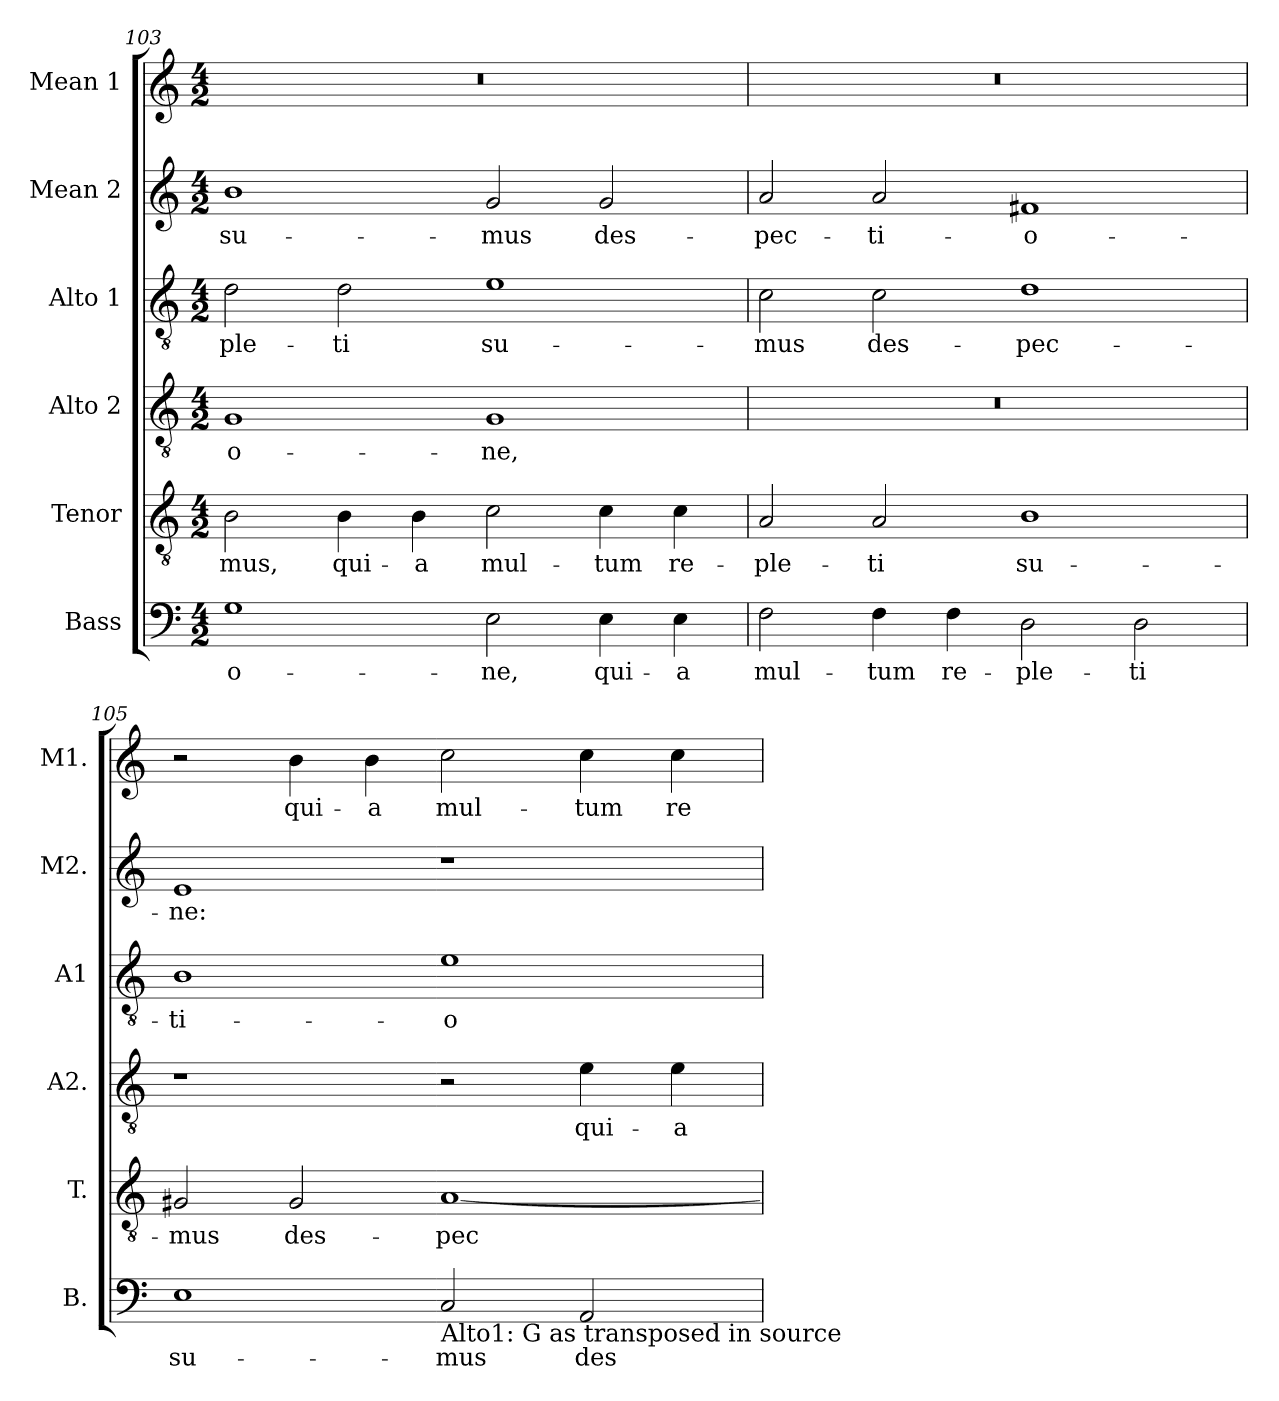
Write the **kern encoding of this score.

**kern	**text	**kern	**text	**kern	**text	**kern	**text	**kern	**text	**kern	**text
*part6	*part6	*part5	*part5	*part4	*part4	*part3	*part3	*part2	*part2	*part1	*part1
*staff6	*staff6	*staff5	*staff5	*staff4	*staff4	*staff3	*staff3	*staff2	*staff2	*staff1	*staff1
*I"Bass	*	*I"Tenor	*	*I"Alto 2	*	*I"Alto 1	*	*I"Mean 2	*	*I"Mean 1	*
*I'B.	*	*I'T.	*	*I'A2.	*	*I'A1	*	*I'M2.	*	*I'M1.	*
*clefF4	*	*clefGv2	*	*clefGv2	*	*clefGv2	*	*clefG2	*	*clefG2	*
*	*	*ITrd7c12	*	*ITrd7c12	*	*ITrd7c12	*	*	*	*	*
*k[]	*	*k[]	*	*k[]	*	*k[]	*	*k[]	*	*k[]	*
*a:	*	*a:	*	*a:	*	*a:	*	*a:	*	*a:	*
*M4/2	*	*M4/2	*	*M4/2	*	*M4/2	*	*M4/2	*	*M4/2	*
=103	=103	=103	=103	=103	=103	=103	=103	=103	=103	=103	=103
!	!LO:LY:b:color=#000000	!	!	!	!	!	!	!	!	!	!
!	!	!	!LO:LY:b:color=#000000	!	!	!	!	!	!	!	!
!	!	!	!	!	!LO:LY:b:color=#000000	!	!	!	!	!	!
!	!	!	!	!	!	!	!LO:LY:b:color=#000000	!	!	!	!
!	!	!	!	!	!	!	!	!	!LO:LY:b:color=#000000	!LO:N:vis=1	!
1Gi	-o-	2BBi\	-mus,	1GGi	-o-	2Di\	-ple-	1bi	su-	0r	.
!	!	!	!LO:LY:b:color=#000000	!	!	!	!	!	!	!	!
!	!	!	!	!	!	!	!LO:LY:b:color=#000000	!	!	!	!
.	.	4BBi\	qui-	.	.	2Di\	-ti	.	.	.	.
!	!	!	!LO:LY:b:color=#000000	!	!	!	!	!	!	!	!
.	.	4BBi\	-a	.	.	.	.	.	.	.	.
!	!LO:LY:b:color=#000000	!	!	!	!	!	!	!	!	!	!
!	!	!	!LO:LY:b:color=#000000	!	!	!	!	!	!	!	!
!	!	!	!	!	!LO:LY:b:color=#000000	!	!	!	!	!	!
!	!	!	!	!	!	!	!LO:LY:b:color=#000000	!	!	!	!
!	!	!	!	!	!	!	!	!	!LO:LY:b:color=#000000	!	!
2Ei\	-ne,	2Ci\	mul-	1GGi	-ne,	1Ei	su-	2gi/	-mus	.	.
!	!LO:LY:b:color=#000000	!	!	!	!	!	!	!	!	!	!
!	!	!	!LO:LY:b:color=#000000	!	!	!	!	!	!	!	!
!	!	!	!	!	!	!	!	!	!LO:LY:b:color=#000000	!	!
4Ei\	qui-	4Ci\	-tum	.	.	.	.	2gi/	des-	.	.
!	!LO:LY:b:color=#000000	!	!	!	!	!	!	!	!	!	!
!	!	!	!LO:LY:b:color=#000000	!	!	!	!	!	!	!	!
4Ei\	-a	4Ci\	re-	.	.	.	.	.	.	.	.
=104	=104	=104	=104	=104	=104	=104	=104	=104	=104	=104	=104
!	!LO:LY:b:color=#000000	!	!	!	!	!	!	!	!	!	!
!	!	!	!LO:LY:b:color=#000000	!LO:N:vis=1	!	!	!	!	!	!	!
!	!	!	!	!	!	!	!LO:LY:b:color=#000000	!	!	!	!
!	!	!	!	!	!	!	!	!	!LO:LY:b:color=#000000	!LO:N:vis=1	!
2Fi\	mul-	2AAi/	-ple-	0r	.	2Ci\	-mus	2ai/	-pec-	0r	.
!	!LO:LY:b:color=#000000	!	!	!	!	!	!	!	!	!	!
!	!	!	!LO:LY:b:color=#000000	!	!	!	!	!	!	!	!
!	!	!	!	!	!	!	!LO:LY:b:color=#000000	!	!	!	!
!	!	!	!	!	!	!	!	!	!LO:LY:b:color=#000000	!	!
4Fi\	-tum	2AAi/	-ti	.	.	2Ci\	des-	2ai/	-ti-	.	.
!	!LO:LY:b:color=#000000	!	!	!	!	!	!	!	!	!	!
4Fi\	re-	.	.	.	.	.	.	.	.	.	.
!	!LO:LY:b:color=#000000	!	!	!	!	!	!	!	!	!	!
!	!	!	!LO:LY:b:color=#000000	!	!	!	!	!	!	!	!
!	!	!	!	!	!	!	!LO:LY:b:color=#000000	!	!	!	!
!	!	!	!	!	!	!	!	!	!LO:LY:b:color=#000000	!	!
2Di\	-ple-	1BBi	su-	.	.	1Di	-pec-	1f#Xi	-o-	.	.
!	!LO:LY:b:color=#000000	!	!	!	!	!	!	!	!	!	!
2Di\	-ti	.	.	.	.	.	.	.	.	.	.
=105	=105	=105	=105	=105	=105	=105	=105	=105	=105	=105	=105
!	!LO:LY:b:color=#000000	!	!	!	!	!	!	!	!	!	!
!	!	!	!LO:LY:b:color=#000000	!	!	!	!	!	!	!	!
!	!	!	!	!	!	!	!LO:LY:b:color=#000000	!	!	!	!
!	!	!	!	!	!	!	!	!	!LO:LY:b:color=#000000	!	!
1Ei	su-	2GG#Xi/	-mus	1r	.	1BBi	-ti-	1ei	-ne:	2r	.
!	!	!	!LO:LY:b:color=#000000	!	!	!	!	!	!	!	!
!	!	!	!	!	!	!	!	!	!	!	!LO:LY:b:color=#000000
.	.	2GG#i/	des-	.	.	.	.	.	.	4bi\	qui-
!	!	!	!	!	!	!	!	!	!	!	!LO:LY:b:color=#000000
.	.	.	.	.	.	.	.	.	.	4bi\	-a
!	!LO:LY:b:color=#000000	!	!	!	!	!	!	!	!	!	!
!	!	!	!LO:LY:b:color=#000000	!	!	!	!	!	!	!	!
!	!	!	!	!	!	!	!LO:LY:b:color=#000000	!	!	!	!
!LO:TX:b:t=Alto1&colon; G as transposed in source	!	!	!	!	!	!	!	!	!	!	!
!	!	!	!	!	!	!	!	!	!	!	!LO:LY:b:color=#000000
2Ci/	-mus	[<1AAi	-pec-	2r	.	1Ei	-o-	1r	.	2cci\	mul-
!	!LO:LY:b:color=#000000	!	!	!	!	!	!	!	!	!	!
!	!	!	!	!	!LO:LY:b:color=#000000	!	!	!	!	!	!
!	!	!	!	!	!	!	!	!	!	!	!LO:LY:b:color=#000000
2AAi/	des-	.	.	4Ei\	qui-	.	.	.	.	4cci\	-tum
!	!	!	!	!	!LO:LY:b:color=#000000	!	!	!	!	!	!
!	!	!	!	!	!	!	!	!	!	!	!LO:LY:b:color=#000000
.	.	.	.	4Ei\	-a	.	.	.	.	4cci\	re-
=	=	=	=	=	=	=	=	=	=	=	=
*-	*-	*-	*-	*-	*-	*-	*-	*-	*-	*-	*-
